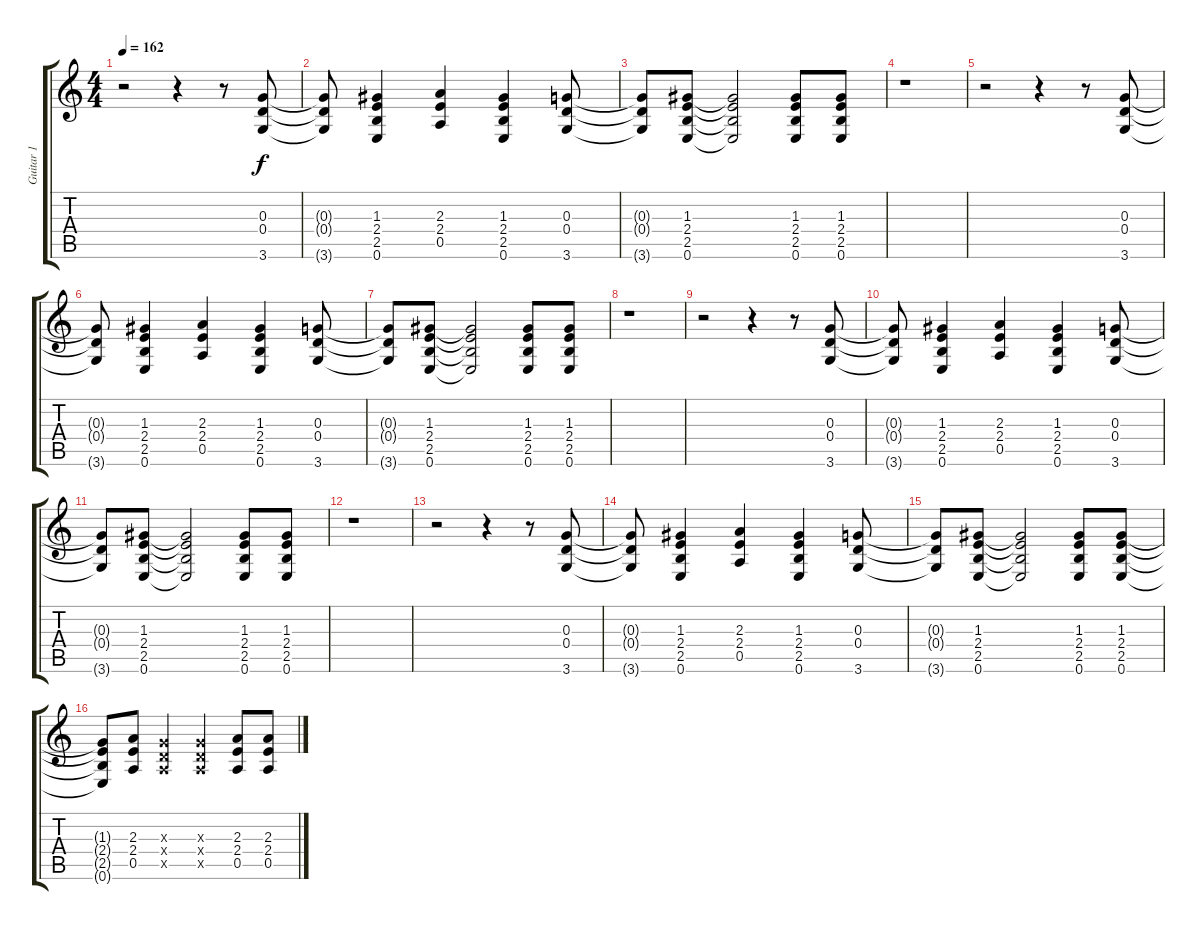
\track ("Guitar 1" "Guitar 1") {instrument overdrivenguitar}
\staff {score tabs}
\tuning (E4 B3 G3 D3 A2 E2) {hide}
\ts (4 4)
\tempo 162
\clef g2
\ks c
r.2{dy f} r.4 r.8 (0.3 0.4 3.6).8 |
(0.3{t} 0.4{t} 3.6{t}).8 (1.3 2.4 2.5 0.6).4 (2.3 2.4 0.5).4 (1.3 2.4 2.5 0.6).4 (0.3 0.4 3.6).8 |
(0.3{t} 0.4{t} 3.6{t}).8 (1.3 2.4 2.5 0.6).8 (1.3{t} 2.4{t} 2.5{t} 0.6{t}).2 (1.3 2.4 2.5 0.6).8 (1.3 2.4 2.5 0.6).8 |
r.1 |
r.2 r.4 r.8 (0.3 0.4 3.6).8 |
(0.3{t} 0.4{t} 3.6{t}).8 (1.3 2.4 2.5 0.6).4 (2.3 2.4 0.5).4 (1.3 2.4 2.5 0.6).4 (0.3 0.4 3.6).8 |
(0.3{t} 0.4{t} 3.6{t}).8 (1.3 2.4 2.5 0.6).8 (1.3{t} 2.4{t} 2.5{t} 0.6{t}).2 (1.3 2.4 2.5 0.6).8 (1.3 2.4 2.5 0.6).8 |
r.1 |
r.2 r.4 r.8 (0.3 0.4 3.6).8 |
(0.3{t} 0.4{t} 3.6{t}).8 (1.3 2.4 2.5 0.6).4 (2.3 2.4 0.5).4 (1.3 2.4 2.5 0.6).4 (0.3 0.4 3.6).8 |
(0.3{t} 0.4{t} 3.6{t}).8 (1.3 2.4 2.5 0.6).8 (1.3{t} 2.4{t} 2.5{t} 0.6{t}).2 (1.3 2.4 2.5 0.6).8 (1.3 2.4 2.5 0.6).8 |
r.1 |
r.2 r.4 r.8 (0.3 0.4 3.6).8 |
(0.3{t} 0.4{t} 3.6{t}).8 (1.3 2.4 2.5 0.6).4 (2.3 2.4 0.5).4 (1.3 2.4 2.5 0.6).4 (0.3 0.4 3.6).8 |
(0.3{t} 0.4{t} 3.6{t}).8 (1.3 2.4 2.5 0.6).8 (1.3{t} 2.4{t} 2.5{t} 0.6{t}).2 (1.3 2.4 2.5 0.6).8 (1.3 2.4 2.5 0.6).8 |
(1.3{t} 2.4{t} 2.5{t} 0.6{t}).8 (2.3 2.4 0.5).8 (0.3{x} 0.4{x} 0.5{x}).4 (0.3{x} 0.4{x} 0.5{x}).4 (2.3 2.4 0.5).8 (2.3 2.4 0.5).8
